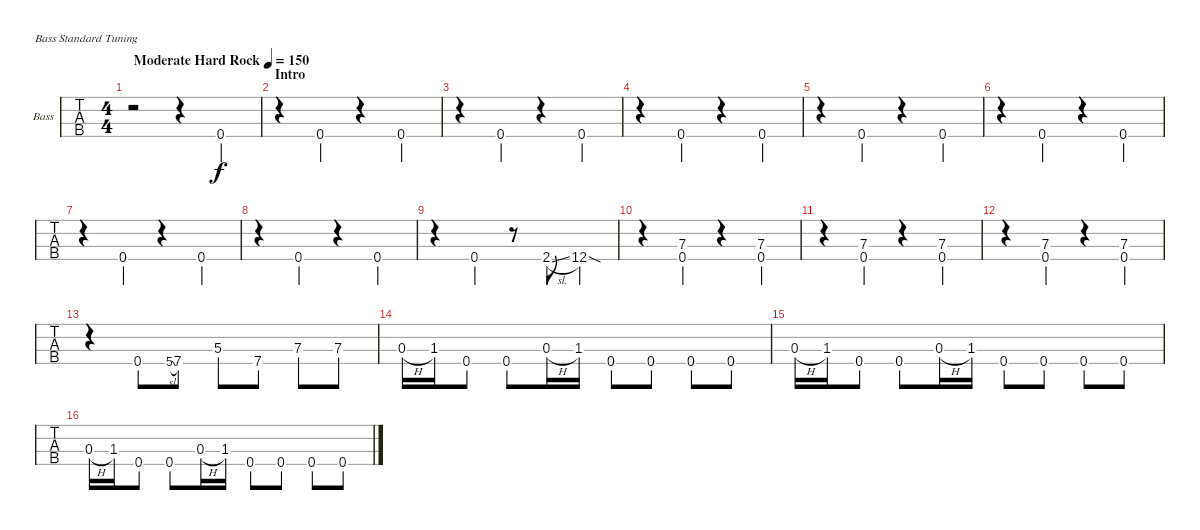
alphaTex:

\bracketExtendMode groupsimilarinstruments
\firstSystemTrackNameOrientation horizontal
\otherSystemsTrackNameOrientation horizontal
\track ("Bass Guitar" "Bass") {instrument electricbassfinger}
\staff {tabs}
\tuning (G2 D2 A1 E1)
\ts (4 4)
\beaming (8 2 2 2 2)
\tempo (150 "Moderate Hard Rock")
\clef f4
\ks eminor
r.2{dy f instrument electricbassfinger} r.4 0.4{ac}.4 |
\section ("" "Intro")
r.4 0.4{ac}.4 r.4 0.4{ac}.4 |
r.4 0.4{ac}.4 r.4 0.4{ac}.4 |
r.4 0.4{ac}.4 r.4 0.4{ac}.4 |
r.4 0.4{ac}.4 r.4 0.4{ac}.4 |
r.4 0.4{ac}.4 r.4 0.4{ac}.4 |
r.4 0.4{ac}.4 r.4 0.4{ac}.4 |
r.4 0.4{ac}.4 r.4 0.4{ac}.4 |
r.4 0.4{ac}.4 r.8 2.4{sl ac}.8 12.4{sod}.4 |
r.4 (0.4{ac} 7.3).4 r.4 (0.4{ac} 7.3).4 |
r.4 (0.4{ac} 7.3).4 r.4 (0.4{ac} 7.3).4 |
r.4 (0.4{ac} 7.3).4 r.4 (0.4{ac} 7.3).4 |
r.4 0.4{ac}.8 5.4{sl}.8{gr onbeat} 7.4.8 5.3.8 7.4.8 7.3.8 7.3.8 |
0.3{h}.16 1.3.16 0.4.8 0.4.8 0.3{h}.16 1.3.16 0.4.8 0.4.8 0.4.8 0.4.8 |
0.3{h}.16 1.3.16 0.4.8 0.4.8 0.3{h}.16 1.3.16 0.4.8 0.4.8 0.4.8 0.4.8 |
0.3{h}.16 1.3.16 0.4.8 0.4.8 0.3{h}.16 1.3.16 0.4.8 0.4.8 0.4.8 0.4.8
